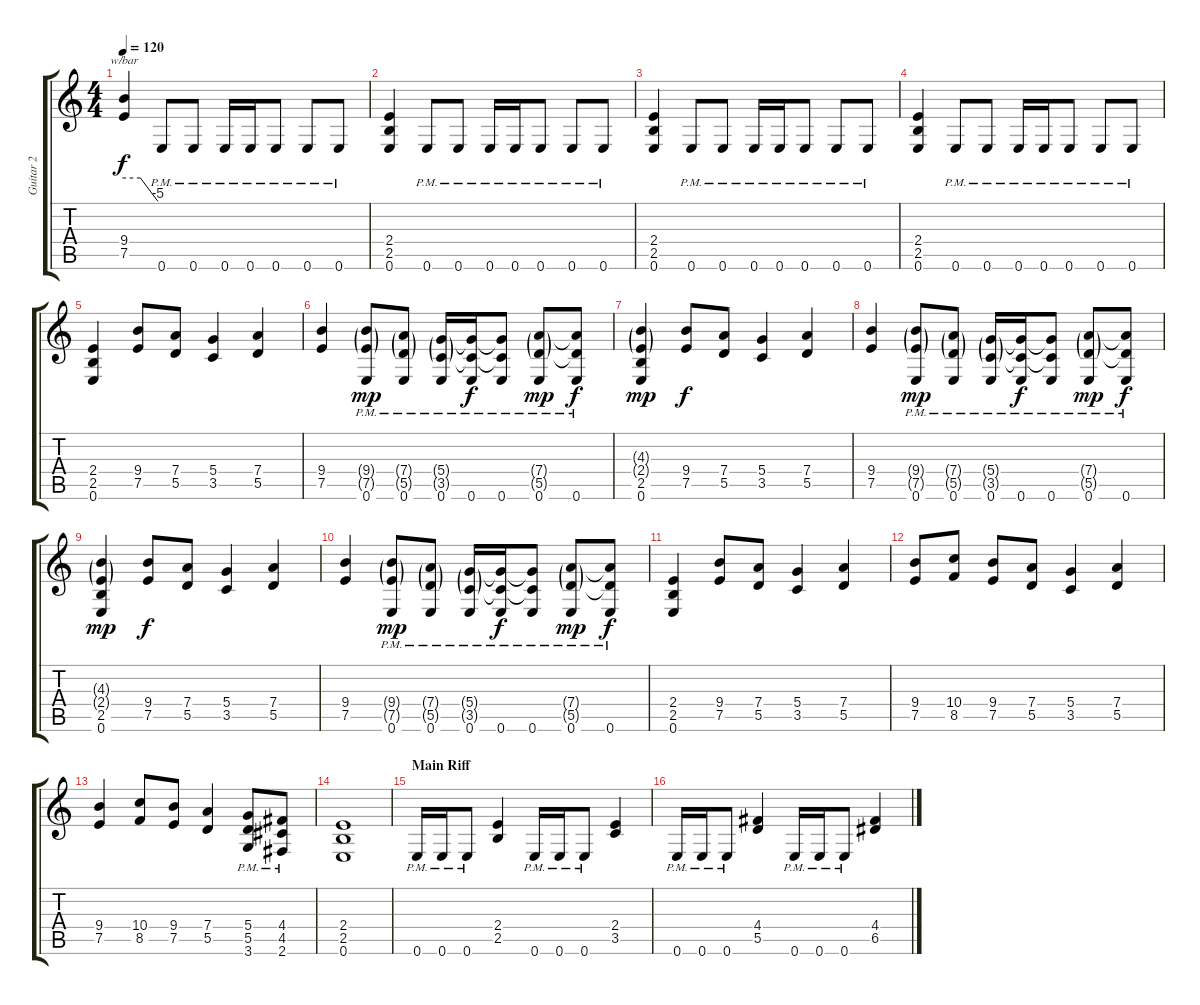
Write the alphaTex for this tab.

\track ("Guitar 2" "Guitar 2") {instrument distortionguitar}
\staff {score tabs}
\tuning (E4 B3 G3 D3 A2 E2) {hide}
\ts (4 4)
\tempo 120
\clef g2
\ks c
(9.4 7.5).4{tbe (custom default 0 0 29 0 60 -20) dy f} 0.6{pm}.8 0.6{pm}.8 0.6{pm}.16 0.6{pm}.16 0.6{pm}.8 0.6{pm}.8 0.6{pm}.8 |
(2.4 2.5 0.6).4 0.6{pm}.8 0.6{pm}.8 0.6{pm}.16 0.6{pm}.16 0.6{pm}.8 0.6{pm}.8 0.6{pm}.8 |
(2.4 2.5 0.6).4 0.6{pm}.8 0.6{pm}.8 0.6{pm}.16 0.6{pm}.16 0.6{pm}.8 0.6{pm}.8 0.6{pm}.8 |
(2.4 2.5 0.6).4 0.6{pm}.8 0.6{pm}.8 0.6{pm}.16 0.6{pm}.16 0.6{pm}.8 0.6{pm}.8 0.6{pm}.8 |
(2.4 2.5 0.6).4 (9.4 7.5).8 (7.4 5.5).8 (5.4 3.5).4 (7.4 5.5).4 |
(9.4 7.5).4 (9.4{g} 7.5{g} 0.6{pm}).8{dy mp} (7.4{g} 5.5{g} 0.6{pm}).8 (5.4{g} 3.5{g} 0.6{pm}).16 (5.4{t} 3.5{t} 0.6{pm}).16{dy f} (5.4{t} 3.5{t} 0.6{pm}).8 (7.4{g} 5.5{g} 0.6{pm}).8{dy mp} (7.4{t} 5.5{t} 0.6{pm}).8{dy f} |
(4.3{g} 2.4{g} 2.5 0.6).4{dy mp} (9.4 7.5).8{dy f} (7.4 5.5).8 (5.4 3.5).4 (7.4 5.5).4 |
(9.4 7.5).4 (9.4{g} 7.5{g} 0.6{pm}).8{dy mp} (7.4{g} 5.5{g} 0.6{pm}).8 (5.4{g} 3.5{g} 0.6{pm}).16 (5.4{t} 3.5{t} 0.6{pm}).16{dy f} (5.4{t} 3.5{t} 0.6{pm}).8 (7.4{g} 5.5{g} 0.6{pm}).8{dy mp} (7.4{t} 5.5{t} 0.6{pm}).8{dy f} |
(4.3{g} 2.4{g} 2.5 0.6).4{dy mp} (9.4 7.5).8{dy f} (7.4 5.5).8 (5.4 3.5).4 (7.4 5.5).4 |
(9.4 7.5).4 (9.4{g} 7.5{g} 0.6{pm}).8{dy mp} (7.4{g} 5.5{g} 0.6{pm}).8 (5.4{g} 3.5{g} 0.6{pm}).16 (5.4{t} 3.5{t} 0.6{pm}).16{dy f} (5.4{t} 3.5{t} 0.6{pm}).8 (7.4{g} 5.5{g} 0.6{pm}).8{dy mp} (7.4{t} 5.5{t} 0.6{pm}).8{dy f} |
(2.4 2.5 0.6).4 (9.4 7.5).8 (7.4 5.5).8 (5.4 3.5).4 (7.4 5.5).4 |
(9.4 7.5).8 (10.4 8.5).8 (9.4 7.5).8 (7.4 5.5).8 (5.4 3.5).4 (7.4 5.5).4 |
(9.4 7.5).4 (10.4 8.5).8 (9.4 7.5).8 (7.4 5.5).4 (5.4{pm} 5.5{pm} 3.6{pm}).8 (4.4{pm} 4.5{pm} 2.6{pm}).8 |
(2.4 2.5 0.6).1 |
\section ("" "Main Riff")
0.6{pm}.16 0.6{pm}.16 0.6{pm}.8 (2.4 2.5).4 0.6{pm}.16 0.6{pm}.16 0.6{pm}.8 (2.4 3.5).4 |
0.6{pm}.16 0.6{pm}.16 0.6{pm}.8 (4.4 5.5).4 0.6{pm}.16 0.6{pm}.16 0.6{pm}.8 (4.4 6.5).4
